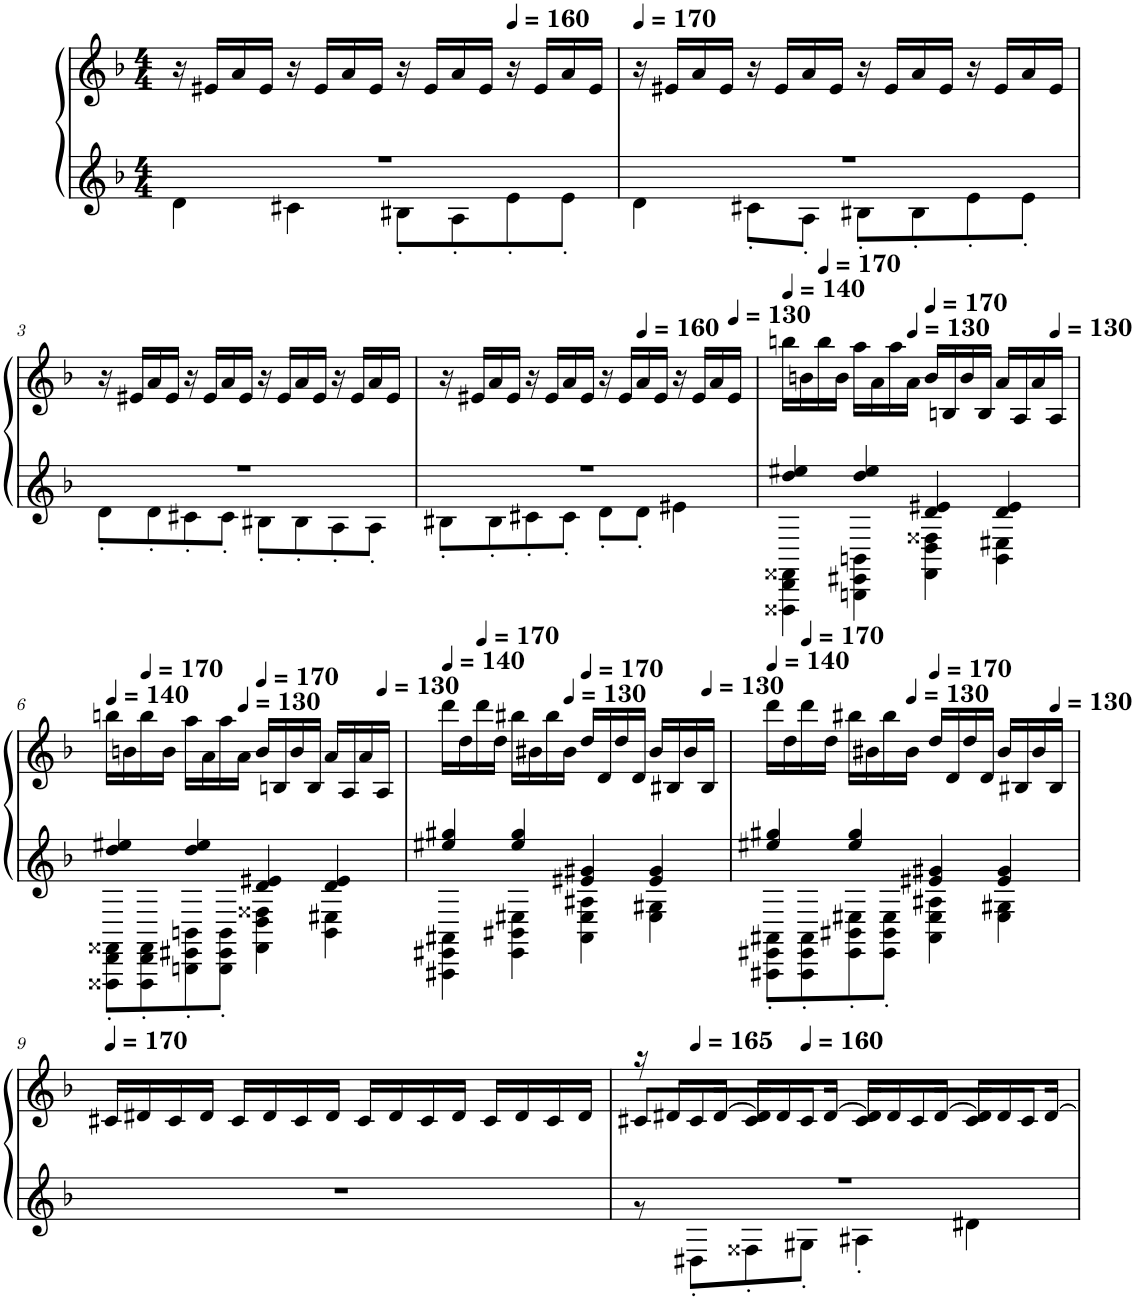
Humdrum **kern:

**kern	**kern
*part1	*part1
*staff2	*staff1
*I"Piano, Grand Piano	*
*I'Pno.	*
*clefG2	*clefG2
*k[b-]	*k[b-]
*M4/4	*M4/4
=1	=1
*^	*
1r	4d\	16r
.	.	16e#X/LL
.	.	16a/
.	.	16e#/JJ
.	4c#X\	16r
.	.	16e#/LL
.	.	16a/
.	.	16e#/JJ
.	8B#X'\L	16r
.	.	16e#/LL
.	8A'\	16a/
.	.	16e#/JJ
*	*	*MM160
.	8e'\	16r
.	.	16e#/LL
.	8e'\J	16a/
.	.	16e#/JJ
=2	=2	=2
*	*	*MM170
1r	4d\	16r
.	.	16e#X/LL
.	.	16a/
.	.	16e#/JJ
.	8c#X'\L	16r
.	.	16e#/LL
.	8A'\J	16a/
.	.	16e#/JJ
.	8B#X'\L	16r
.	.	16e#/LL
.	8B#'\	16a/
.	.	16e#/JJ
.	8e'\	16r
.	.	16e#/LL
.	8e'\J	16a/
.	.	16e#/JJ
!!LO:LB:g=z
=3	=3	=3
1r	8d'\L	16r
.	.	16e#X/LL
.	8d'\	16a/
.	.	16e#/JJ
.	8c#X'\	16r
.	.	16e#/LL
.	8c#'\J	16a/
.	.	16e#/JJ
.	8B#X'\L	16r
.	.	16e#/LL
.	8B#'\	16a/
.	.	16e#/JJ
.	8A'\	16r
.	.	16e#/LL
.	8A'\J	16a/
.	.	16e#/JJ
=4	=4	=4
1r	8B#X'\L	16r
.	.	16e#X/LL
.	8B#'\	16a/
.	.	16e#/JJ
.	8c#X'\	16r
.	.	16e#/LL
.	8c#'\J	16a/
.	.	16e#/JJ
.	8d'\L	16r
.	.	16e#/LL
*	*	*MM160
.	8d'\J	16a/
.	.	16e#/JJ
.	4e#X\	16r
.	.	16e#/LL
.	.	16a/
*	*	*MM130
.	.	16e#/JJ
=5	=5	=5
*	*	*MM140
4dd/ 4ee#X/	4FFF##X\ 4DD\ 4FF##X\	16bbn\LL
.	.	16bn\
*	*	*MM170
.	.	16bb\
.	.	16b\JJ
4dd/ 4ee#/	4BBBn\ 4EE#X\ 4BBn\	16aa\LL
.	.	16a\
.	.	16aa\
*	*	*MM130
.	.	16a\JJ
*	*	*MM170
4d/ 4e#X/	4FF##\ 4D\ 4F##X\	16b/LL
.	.	16Bn/
.	.	16b/
.	.	16B/JJ
4d/ 4e#/	4BB\ 4E#X\	16a/LL
.	.	16A/
.	.	16a/
*	*	*MM130
.	.	16A/JJ
!!LO:LB:g=z
=6	=6	=6
*	*	*MM140
4dd/ 4ee#X/	8FFF##X\' 8DD\' 8FF##X\'L	16bbn\LL
.	.	16bn\
*	*	*MM170
.	8FFF##\' 8DD\' 8FF##\'	16bb\
.	.	16b\JJ
4dd/ 4ee#/	8BBBn\' 8EE#X\' 8BBn\'	16aa\LL
.	.	16a\
.	8BBB\' 8EE#\' 8BB\'J	16aa\
*	*	*MM130
.	.	16a\JJ
*	*	*MM170
4d/ 4e#X/	4FF##\ 4D\ 4F##X\	16b/LL
.	.	16Bn/
.	.	16b/
.	.	16B/JJ
4d/ 4e#/	4BB\ 4E#X\	16a/LL
.	.	16A/
.	.	16a/
*	*	*MM130
.	.	16A/JJ
=7	=7	=7
*	*	*MM140
4ee#X/ 4gg#X/	4AAA#X\ 4EE#X\ 4AA#X\	16ddd\LL
.	.	16dd\
*	*	*MM170
.	.	16ddd\
.	.	16dd\JJ
4ee#/ 4gg#/	4EE#\ 4BB#X\ 4E#X\	16bb#X\LL
.	.	16b#X\
.	.	16bb#\
*	*	*MM130
.	.	16b#\JJ
*	*	*MM170
4e#X/ 4g#X/	4AA#\ 4E#\ 4A#X\	16dd/LL
.	.	16d/
.	.	16dd/
.	.	16d/JJ
4e#/ 4g#/	4E#\ 4G#X\	16b#/LL
.	.	16B#X/
.	.	16b#/
*	*	*MM130
.	.	16B#/JJ
=8	=8	=8
*	*	*MM140
4ee#X/ 4gg#X/	8AAA#X\' 8EE#X\' 8AA#X\'L	16ddd\LL
.	.	16dd\
*	*	*MM170
.	8AAA#\' 8EE#\' 8AA#\'	16ddd\
.	.	16dd\JJ
4ee#/ 4gg#/	8EE#\' 8BB#X\' 8E#X\'	16bb#X\LL
.	.	16b#X\
.	8EE#\' 8BB#\' 8E#\'J	16bb#\
*	*	*MM130
.	.	16b#\JJ
*	*	*MM170
4e#X/ 4g#X/	4AA#\ 4E#\ 4A#X\	16dd/LL
.	.	16d/
.	.	16dd/
.	.	16d/JJ
4e#/ 4g#/	4E#\ 4G#X\	16b#/LL
.	.	16B#X/
.	.	16b#/
*	*	*MM130
.	.	16B#/JJ
*v	*v	*
!!LO:LB:g=z
=9	=9
*	*MM170
1r	16c#X/LL
.	16d#X/
.	16c#/
.	16d#/JJ
.	16c#/LL
.	16d#/
.	16c#/
.	16d#/JJ
.	16c#/LL
.	16d#/
.	16c#/
.	16d#/JJ
.	16c#/LL
.	16d#/
.	16c#/
.	16d#/JJ
=10	=10
*^	*^
1r	8r	16r	8c#X/L
.	.	8d#X/L	.
*	*	*MM165	*
.	8D#X'\L	.	8c#/
.	.	[16d#/Jk	.
.	8F##X'\	16d#/KL]	8c#/
.	.	8d#/	.
*	*	*MM160	*
.	8G#X'\J	.	8c#/J
.	.	[16d#/Jk	.
.	4A#X'\	16d#/KL]	8c#/L
.	.	8d#/	.
.	.	.	8c#/
.	.	[16d#/Jk	.
.	4d#X\	16d#/KL]	8c#/
.	.	8d#/	.
.	.	.	8c#/J
.	.	[16d#/Jk	.
*v	*v	*	*
*	*v	*v
=	=
*-	*-
